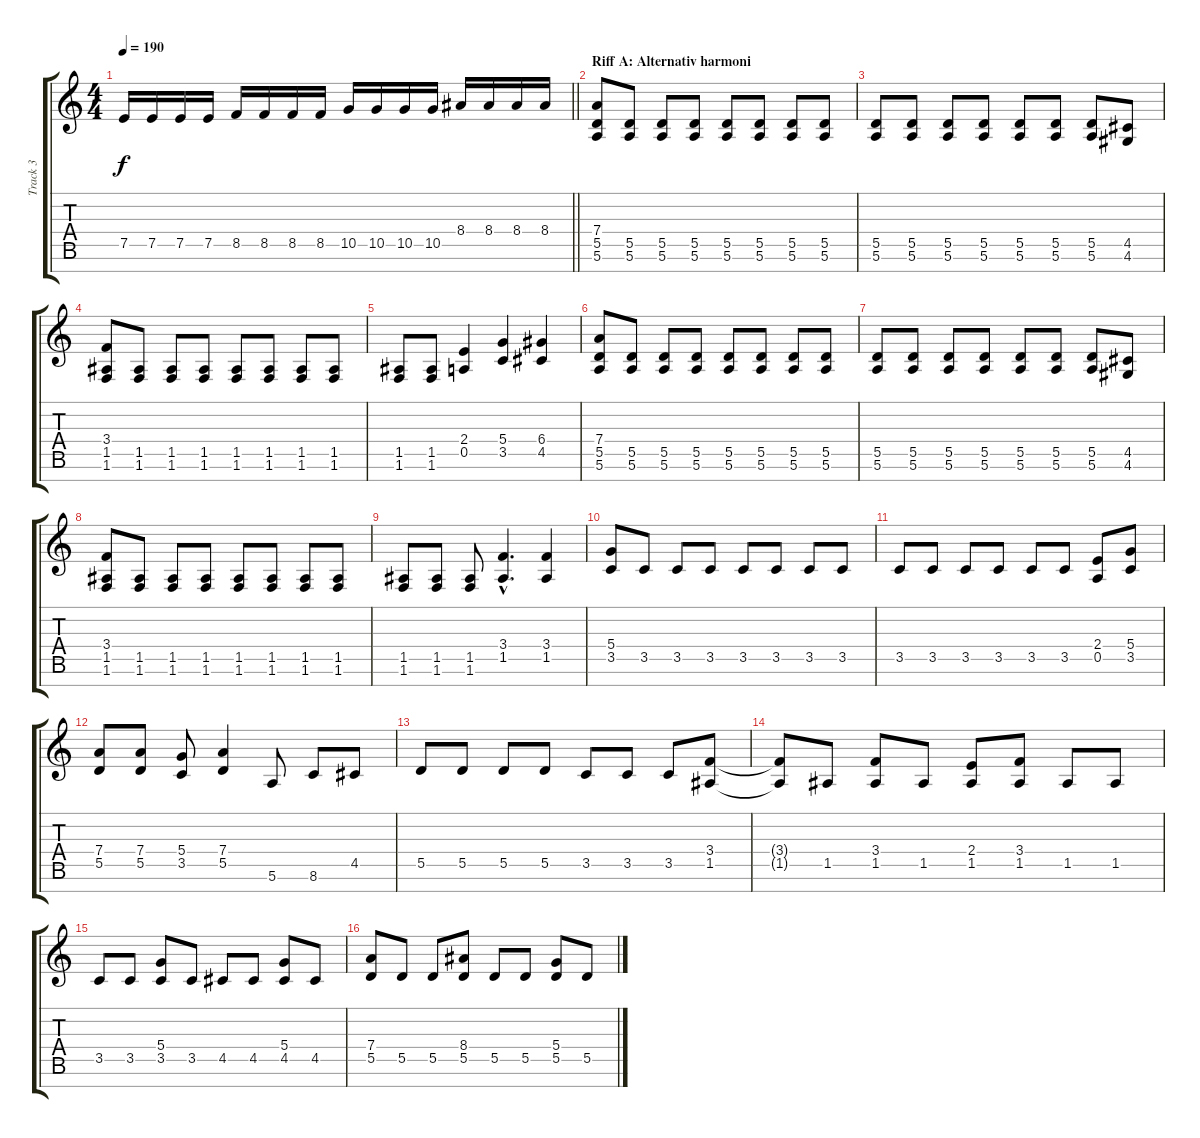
\track ("Track 3" "Track 3") {instrument distortionguitar}
\staff {score tabs}
\tuning (E4 B3 G3 D3 A2 E2 B1) {hide}
\ts (4 4)
\tempo 190
\clef g2
\barLineRight lightlight
\ks c
7.5.16{dy f} 7.5.16 7.5.16 7.5.16 8.5.16 8.5.16 8.5.16 8.5.16 10.5.16 10.5.16 10.5.16 10.5.16 8.4.16 8.4.16 8.4.16 8.4.16 |
\section ("" "Riff A: Alternativ harmoni")
(7.4 5.5 5.6).8 (5.5 5.6).8 (5.5 5.6).8 (5.5 5.6).8 (5.5 5.6).8 (5.5 5.6).8 (5.5 5.6).8 (5.5 5.6).8 |
(5.5 5.6).8 (5.5 5.6).8 (5.5 5.6).8 (5.5 5.6).8 (5.5 5.6).8 (5.5 5.6).8 (5.5 5.6).8 (4.5 4.6).8 |
(3.4 1.5 1.6).8 (1.5 1.6).8 (1.5 1.6).8 (1.5 1.6).8 (1.5 1.6).8 (1.5 1.6).8 (1.5 1.6).8 (1.5 1.6).8 |
(1.5 1.6).8 (1.5 1.6).8 (2.4 0.5).4 (5.4 3.5).4 (6.4 4.5).4 |
(7.4 5.5 5.6).8 (5.5 5.6).8 (5.5 5.6).8 (5.5 5.6).8 (5.5 5.6).8 (5.5 5.6).8 (5.5 5.6).8 (5.5 5.6).8 |
(5.5 5.6).8 (5.5 5.6).8 (5.5 5.6).8 (5.5 5.6).8 (5.5 5.6).8 (5.5 5.6).8 (5.5 5.6).8 (4.5 4.6).8 |
(3.4 1.5 1.6).8 (1.5 1.6).8 (1.5 1.6).8 (1.5 1.6).8 (1.5 1.6).8 (1.5 1.6).8 (1.5 1.6).8 (1.5 1.6).8 |
(1.5 1.6).8 (1.5 1.6).8 (1.5 1.6).8 (3.4{hac} 1.5{hac}).4{d} (3.4 1.5).4 |
(5.4 3.5).8 3.5.8 3.5.8 3.5.8 3.5.8 3.5.8 3.5.8 3.5.8 |
3.5.8 3.5.8 3.5.8 3.5.8 3.5.8 3.5.8 (2.4 0.5).8 (5.4 3.5).8 |
(7.4 5.5).8 (7.4 5.5).8 (5.4 3.5).8 (7.4 5.5).4 5.6.8 8.6.8 4.5.8 |
5.5.8 5.5.8 5.5.8 5.5.8 3.5.8 3.5.8 3.5.8 (3.4 1.5).8 |
(3.4{t} 1.5{t}).8 1.5.8 (3.4 1.5).8 1.5.8 (2.4 1.5).8 (3.4 1.5).8 1.5.8 1.5.8 |
3.5.8 3.5.8 (5.4 3.5).8 3.5.8 4.5.8 4.5.8 (5.4 4.5).8 4.5.8 |
(7.4 5.5).8 5.5.8 5.5.8 (8.4 5.5).8 5.5.8 5.5.8 (5.4 5.5).8 5.5.8
